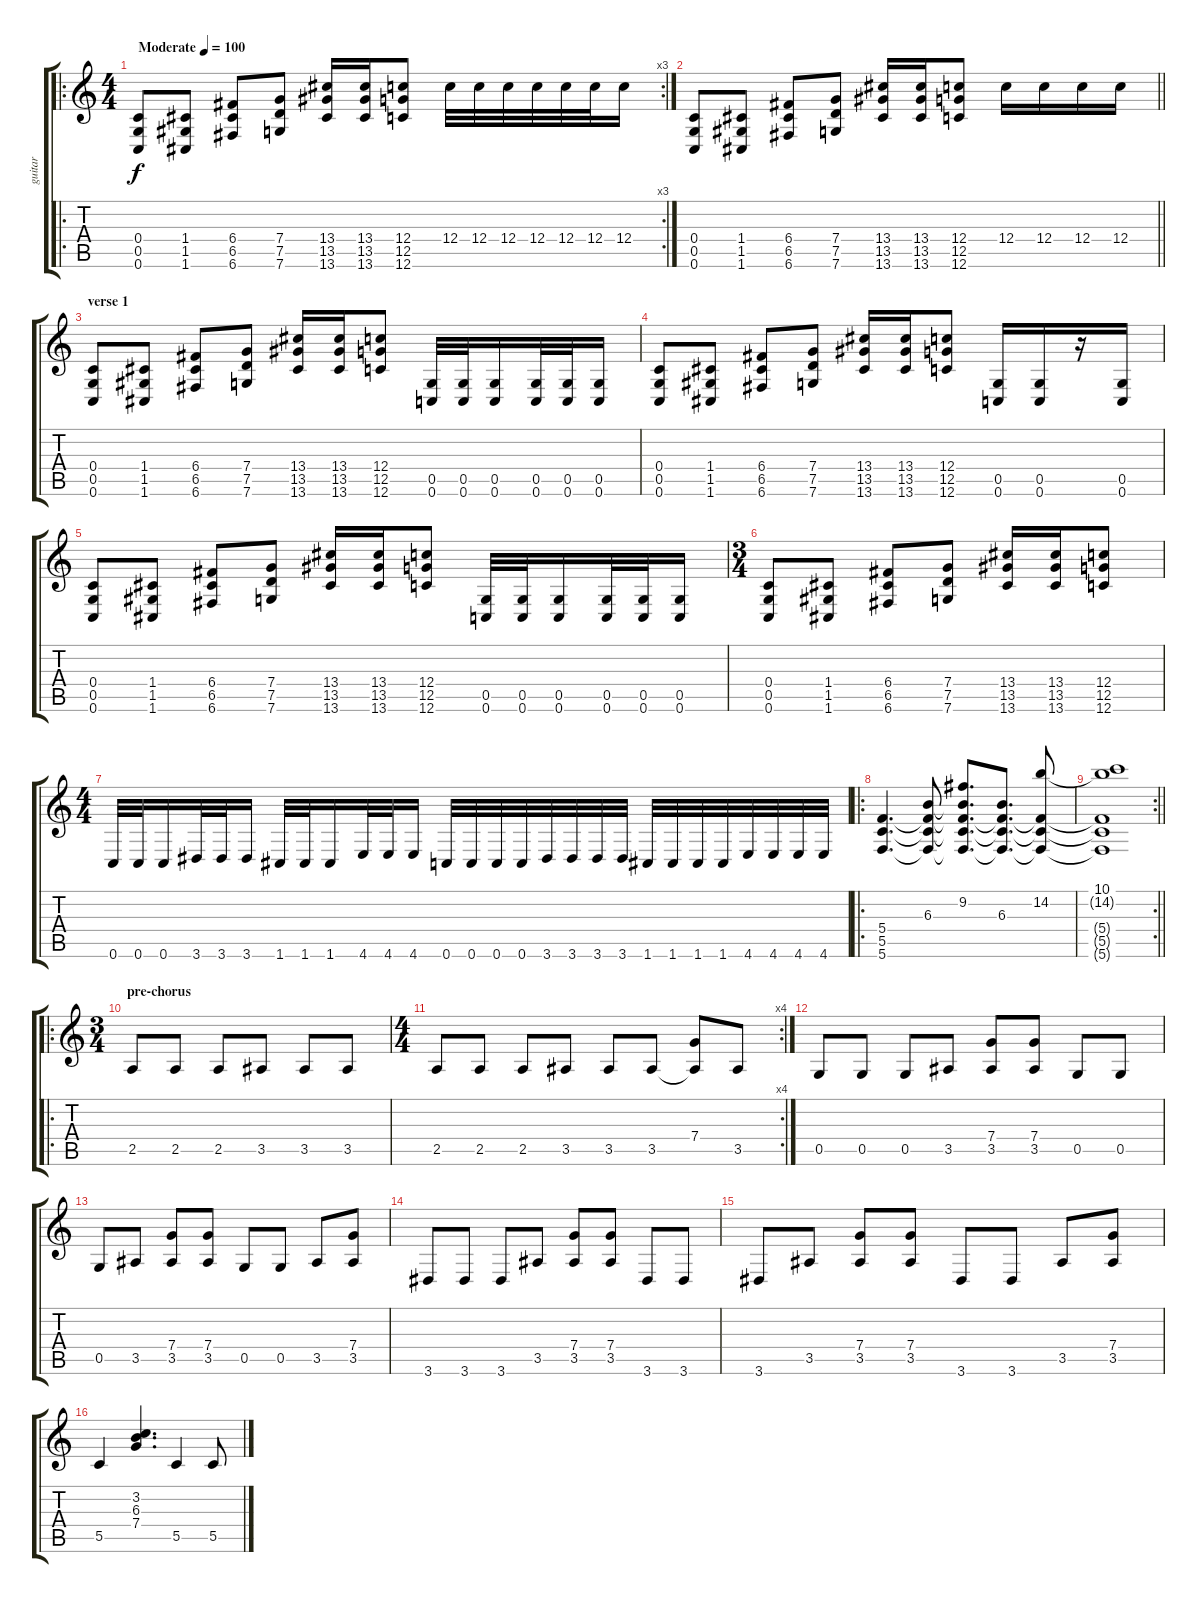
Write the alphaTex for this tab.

\track ("guitar" "guitar") {instrument distortionguitar}
\staff {score tabs}
\tuning (D4 A3 F3 C3 G2 C2) {hide}
\ro
\rc 3
\ts (4 4)
\tempo (100 "Moderate")
\clef g2
\ks c
(0.4 0.5 0.6).8{dy f instrument distortionguitar} (1.4 1.5 1.6).8 (6.4 6.5 6.6).8 (7.4 7.5 7.6).8 (13.4 13.5 13.6).16 (13.4 13.5 13.6).16 (12.4 12.5 12.6).8 12.4.32 12.4.32 12.4.32 12.4.32 12.4.32 12.4.32 12.4.16 |
\barLineRight lightlight
(0.4 0.5 0.6).8 (1.4 1.5 1.6).8 (6.4 6.5 6.6).8 (7.4 7.5 7.6).8 (13.4 13.5 13.6).16 (13.4 13.5 13.6).16 (12.4 12.5 12.6).8 12.4.16 12.4.16 12.4.16 12.4.16 |
\section ("" "verse 1")
(0.4 0.5 0.6).8 (1.4 1.5 1.6).8 (6.4 6.5 6.6).8 (7.4 7.5 7.6).8 (13.4 13.5 13.6).16 (13.4 13.5 13.6).16 (12.4 12.5 12.6).8 (0.5 0.6).32 (0.5 0.6).32 (0.5 0.6).16 (0.5 0.6).32 (0.5 0.6).32 (0.5 0.6).16 |
(0.4 0.5 0.6).8 (1.4 1.5 1.6).8 (6.4 6.5 6.6).8 (7.4 7.5 7.6).8 (13.4 13.5 13.6).16 (13.4 13.5 13.6).16 (12.4 12.5 12.6).8 (0.5 0.6).16 (0.5 0.6).16 r.16 (0.5 0.6).16 |
(0.4 0.5 0.6).8 (1.4 1.5 1.6).8 (6.4 6.5 6.6).8 (7.4 7.5 7.6).8 (13.4 13.5 13.6).16 (13.4 13.5 13.6).16 (12.4 12.5 12.6).8 (0.5 0.6).32 (0.5 0.6).32 (0.5 0.6).16 (0.5 0.6).32 (0.5 0.6).32 (0.5 0.6).16 |
\ts (3 4)
(0.4 0.5 0.6).8 (1.4 1.5 1.6).8 (6.4 6.5 6.6).8 (7.4 7.5 7.6).8 (13.4 13.5 13.6).16 (13.4 13.5 13.6).16 (12.4 12.5 12.6).8 |
\ts (4 4)
0.6.32 0.6.32 0.6.16 3.6.32 3.6.32 3.6.16 1.6.32 1.6.32 1.6.16 4.6.32 4.6.32 4.6.16 0.6.32 0.6.32 0.6.32 0.6.32 3.6.32 3.6.32 3.6.32 3.6.32 1.6.32 1.6.32 1.6.32 1.6.32 4.6.32 4.6.32 4.6.32 4.6.32 |
\ro
(5.4 5.5 5.6).4{d} (6.3 5.4{t} 5.5{t} 5.6{t}).8 (9.2 6.3{t} 5.4{t} 5.5{t} 5.6{t}).8{d} (6.3 5.4{t} 5.5{t} 5.6{t}).8{d} (14.2 5.4{t} 5.5{t} 5.6{t}).8 |
\rc 2
\barLineRight lightlight
(10.1 14.2{t} 5.4{t} 5.5{t} 5.6{t}).1 |
\ro
\ts (3 4)
\section ("" "pre-chorus")
2.5.8{instrument electricguitarclean} 2.5.8 2.5.8 3.5.8 3.5.8 3.5.8 |
\rc 4
\ts (4 4)
2.5.8 2.5.8 2.5.8 3.5.8 3.5.8 3.5.8 (7.4 3.5{t}).8 3.5.8 |
0.5.8 0.5.8 0.5.8 3.5.8 (7.4 3.5).8 (7.4 3.5).8 0.5.8 0.5.8 |
0.5.8 3.5.8 (7.4 3.5).8 (7.4 3.5).8 0.5.8 0.5.8 3.5.8 (7.4 3.5).8 |
3.6.8 3.6.8 3.6.8 3.5.8 (7.4 3.5).8 (7.4 3.5).8 3.6.8 3.6.8 |
3.6.8 3.5.8 (7.4 3.5).8 (7.4 3.5).8 3.6.8 3.6.8 3.5.8 (7.4 3.5).8 |
5.5.4 (3.2 6.3 7.4).4{d} 5.5.4 5.5.8
